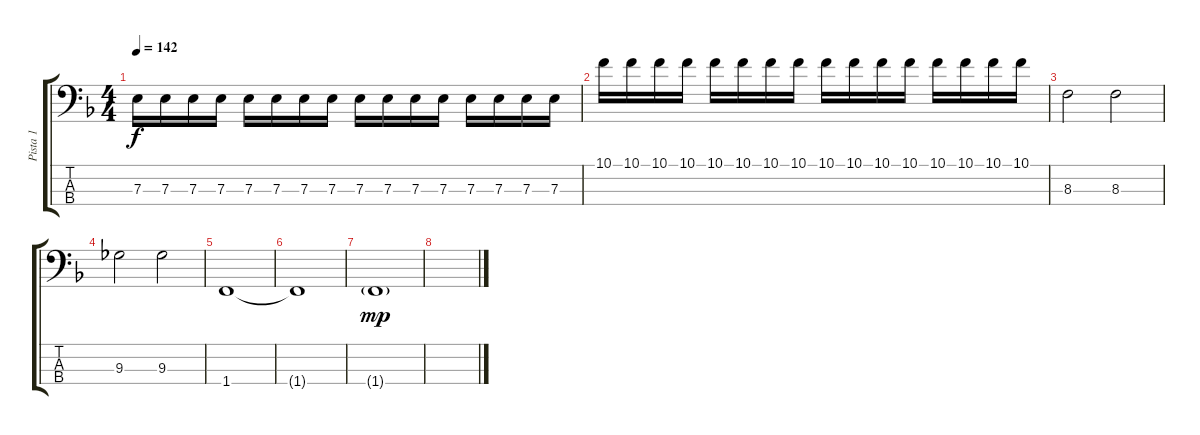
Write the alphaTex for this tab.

\track ("Pista 1" "Pista 1") {instrument electricbassfinger}
\staff {score tabs}
\tuning (G2 D2 A1 E1) {hide}
\ts (4 4)
\tempo 142
\clef f4
\ks f
7.3.16{dy f} 7.3.16 7.3.16 7.3.16 7.3.16 7.3.16 7.3.16 7.3.16 7.3.16 7.3.16 7.3.16 7.3.16 7.3.16 7.3.16 7.3.16 7.3.16 |
10.1.16 10.1.16 10.1.16 10.1.16 10.1.16 10.1.16 10.1.16 10.1.16 10.1.16 10.1.16 10.1.16 10.1.16 10.1.16 10.1.16 10.1.16 10.1.16 |
8.3.2 8.3.2 |
9.3.2 9.3.2 |
1.4.1 |
1.4{t}.1 |
\section ("" "")
1.4{g}.1{dy mp} |
\section ("" "")
